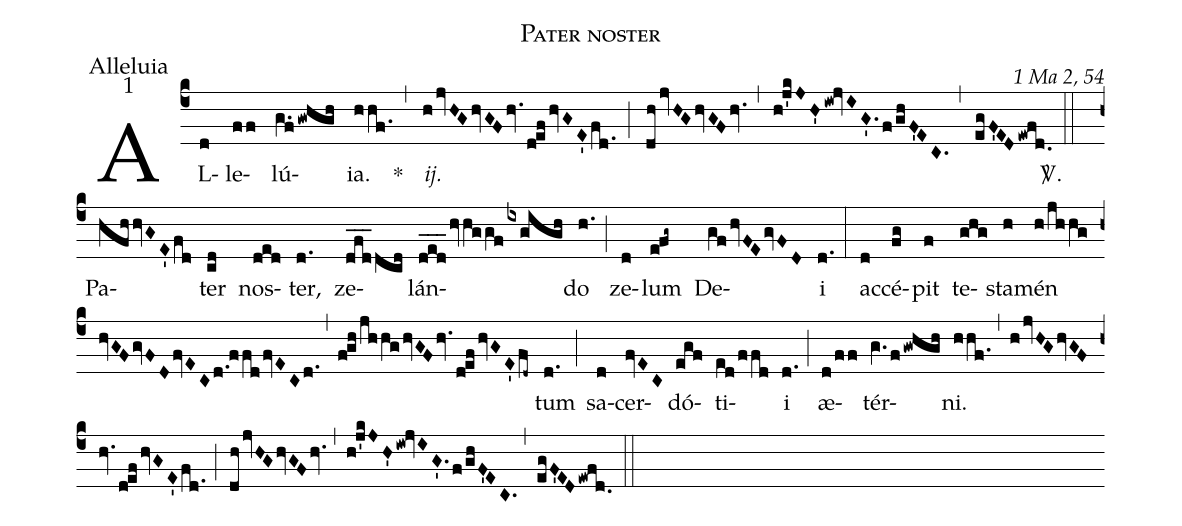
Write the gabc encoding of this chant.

name:Pater noster;
office-part:Alleluia;
mode:1;
commentary:1 Ma 2, 54;
%%
(c4) AL(d)le(ff)lú(g.fgwhgh)ia.(hhf.) *(,) <i>ij.</i>(hjvHGhvGFhv.defhvGE'fd.) (;)
(dhjvHGhvGFhv.) (,) (h!j'kJH'iw!jvIG'.f/ghF'EC.) (,) (egF'EDewfd.) <sp>V/</sp>.(::)
Pa(hfhhvGE'fd)ter(cd) nos(ded)ter,(d.) ze(d_f_d_dcd)l<v>{\'a}</v>n(d_e_d_hvhggfixgigh)do(h.) (;)
ze(d)lum(efg~) De(gfhvFEgvFD)i(d.) (:)
ac(d)cé(fg)pit(f) te(ghg)sta(h)mén(h/jhhghvGFgvFDfvECd.!ffdfvECd.) (,) (fgh/jhhghvGFhv.defhvGE'fd~)tum(d.) (;)
sa(d)cer(fvEC)d<v>{\'o}</v>(egf)ti(ed/ffd)i(d.) (;)
<v>{\ae}</v>(d/ff)tér(gV.fgwhgh)ni.(hhf.) (,) (hjvHGhvGFhv.defhvGE'fd.) (;)
(dhjvHGhvGFhv.) (,) (h!j'kJH'iw!jvIG'.f/ghF'EC.) (,) (egF'EDewfd.) (::)
